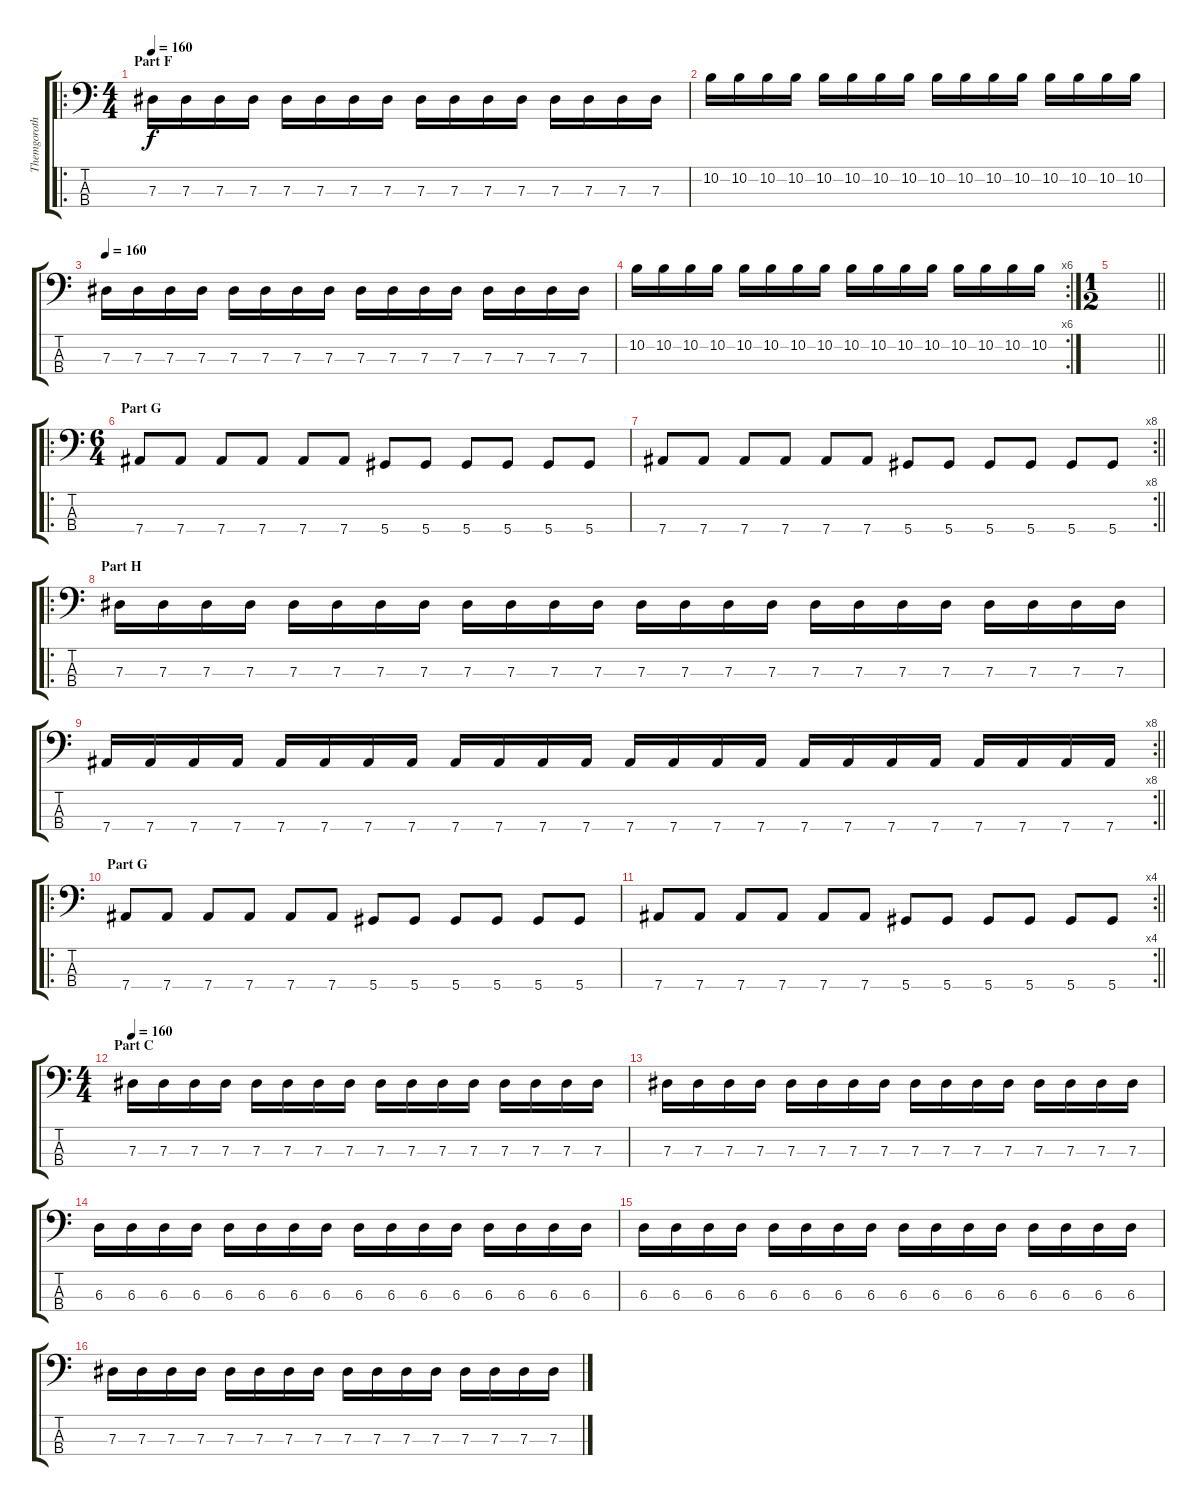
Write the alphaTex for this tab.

\track ("Themgoroth" "Themgoroth") {instrument electricbassfinger}
\staff {score tabs}
\tuning (Gb2 Db2 Ab1 Eb1) {hide}
\ro
\ts (4 4)
\section ("" "Part F")
\tempo 160
\clef f4
\ks c
7.3.16{dy f} 7.3.16 7.3.16 7.3.16 7.3.16 7.3.16 7.3.16 7.3.16 7.3.16 7.3.16 7.3.16 7.3.16 7.3.16 7.3.16 7.3.16 7.3.16 |
10.2.16 10.2.16 10.2.16 10.2.16 10.2.16 10.2.16 10.2.16 10.2.16 10.2.16 10.2.16 10.2.16 10.2.16 10.2.16 10.2.16 10.2.16 10.2.16 |
\tempo 160
7.3.16 7.3.16 7.3.16 7.3.16 7.3.16 7.3.16 7.3.16 7.3.16 7.3.16 7.3.16 7.3.16 7.3.16 7.3.16 7.3.16 7.3.16 7.3.16 |
\rc 6
10.2.16 10.2.16 10.2.16 10.2.16 10.2.16 10.2.16 10.2.16 10.2.16 10.2.16 10.2.16 10.2.16 10.2.16 10.2.16 10.2.16 10.2.16 10.2.16 |
\ts (1 2)
\barLineRight lightlight
|
\ro
\ts (6 4)
\section ("" "Part G")
7.4.8 7.4.8 7.4.8 7.4.8 7.4.8 7.4.8 5.4.8 5.4.8 5.4.8 5.4.8 5.4.8 5.4.8 |
\rc 8
\barLineRight lightlight
7.4.8 7.4.8 7.4.8 7.4.8 7.4.8 7.4.8 5.4.8 5.4.8 5.4.8 5.4.8 5.4.8 5.4.8 |
\ro
\section ("" "Part H")
7.3.16 7.3.16 7.3.16 7.3.16 7.3.16 7.3.16 7.3.16 7.3.16 7.3.16 7.3.16 7.3.16 7.3.16 7.3.16 7.3.16 7.3.16 7.3.16 7.3.16 7.3.16 7.3.16 7.3.16 7.3.16 7.3.16 7.3.16 7.3.16 |
\rc 8
\barLineRight lightlight
7.4.16 7.4.16 7.4.16 7.4.16 7.4.16 7.4.16 7.4.16 7.4.16 7.4.16 7.4.16 7.4.16 7.4.16 7.4.16 7.4.16 7.4.16 7.4.16 7.4.16 7.4.16 7.4.16 7.4.16 7.4.16 7.4.16 7.4.16 7.4.16 |
\ro
\section ("" "Part G")
7.4.8 7.4.8 7.4.8 7.4.8 7.4.8 7.4.8 5.4.8 5.4.8 5.4.8 5.4.8 5.4.8 5.4.8 |
\rc 4
\barLineRight lightlight
7.4.8 7.4.8 7.4.8 7.4.8 7.4.8 7.4.8 5.4.8 5.4.8 5.4.8 5.4.8 5.4.8 5.4.8 |
\ts (4 4)
\section ("" "Part C")
\tempo 160
7.3.16 7.3.16 7.3.16 7.3.16 7.3.16 7.3.16 7.3.16 7.3.16 7.3.16 7.3.16 7.3.16 7.3.16 7.3.16 7.3.16 7.3.16 7.3.16 |
7.3.16 7.3.16 7.3.16 7.3.16 7.3.16 7.3.16 7.3.16 7.3.16 7.3.16 7.3.16 7.3.16 7.3.16 7.3.16 7.3.16 7.3.16 7.3.16 |
6.3.16 6.3.16 6.3.16 6.3.16 6.3.16 6.3.16 6.3.16 6.3.16 6.3.16 6.3.16 6.3.16 6.3.16 6.3.16 6.3.16 6.3.16 6.3.16 |
6.3.16 6.3.16 6.3.16 6.3.16 6.3.16 6.3.16 6.3.16 6.3.16 6.3.16 6.3.16 6.3.16 6.3.16 6.3.16 6.3.16 6.3.16 6.3.16 |
7.3.16 7.3.16 7.3.16 7.3.16 7.3.16 7.3.16 7.3.16 7.3.16 7.3.16 7.3.16 7.3.16 7.3.16 7.3.16 7.3.16 7.3.16 7.3.16
